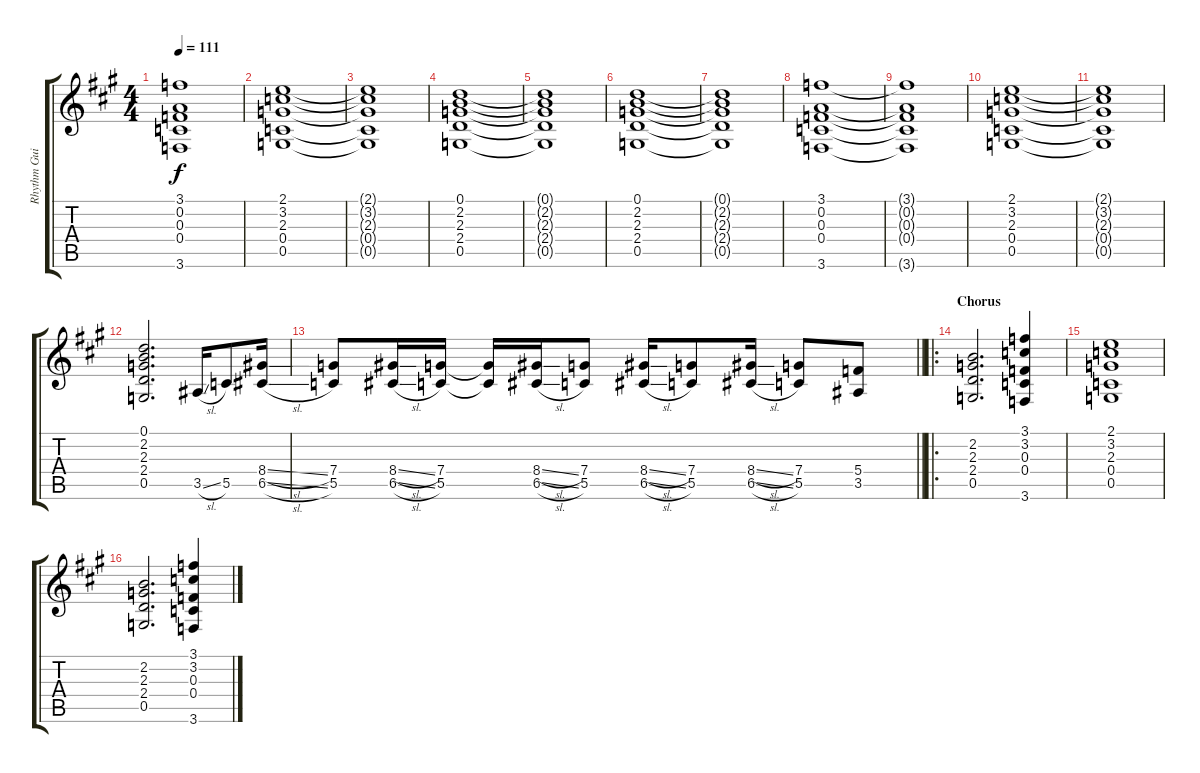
\track ("Rhythm Guitar - L" "Rhythm Gui") {instrument distortionguitar}
\staff {score tabs}
\tuning (D4 A3 F3 C3 G2 D2) {hide}
\ts (4 4)
\tempo 111
\clef g2
\ks a
(3.1{t} 0.2{t} 0.3{t} 0.4{t} 3.6{t}).1{dy f} |
(2.1 3.2 2.3 0.4 0.5).1 |
(2.1{t} 3.2{t} 2.3{t} 0.4{t} 0.5{t}).1 |
(0.1 2.2 2.3 2.4 0.5).1 |
(0.1{t} 2.2{t} 2.3{t} 2.4{t} 0.5{t}).1 |
(0.1 2.2 2.3 2.4 0.5).1 |
(0.1{t} 2.2{t} 2.3{t} 2.4{t} 0.5{t}).1 |
(3.1 0.2 0.3 0.4 3.6).1 |
(3.1{t} 0.2{t} 0.3{t} 0.4{t} 3.6{t}).1 |
(2.1 3.2 2.3 0.4 0.5).1 |
(2.1{t} 3.2{t} 2.3{t} 0.4{t} 0.5{t}).1 |
(0.1 2.2 2.3 2.4 0.5).2{d} 3.5{sl}.16 5.5.8 (8.4{sl} 6.5{sl}).16 |
\barLineRight lightlight
(7.4 5.5).8 (8.4{sl} 6.5{sl}).16 (7.4 5.5).16 (7.4{t} 5.5{t}).16 (8.4{sl} 6.5{sl}).16 (7.4 5.5).8 (8.4{sl} 6.5{sl}).16 (7.4 5.5).8 (8.4{sl} 6.5{sl}).16 (7.4 5.5).8 (5.4 3.5).8 |
\ro
\section ("" "Chorus")
(2.2 2.3 2.4 0.5).2{d} (3.1 3.2 0.3 0.4 3.6).4 |
(2.1 3.2 2.3 0.4 0.5).1 |
(2.2 2.3 2.4 0.5).2{d} (3.1 3.2 0.3 0.4 3.6).4
